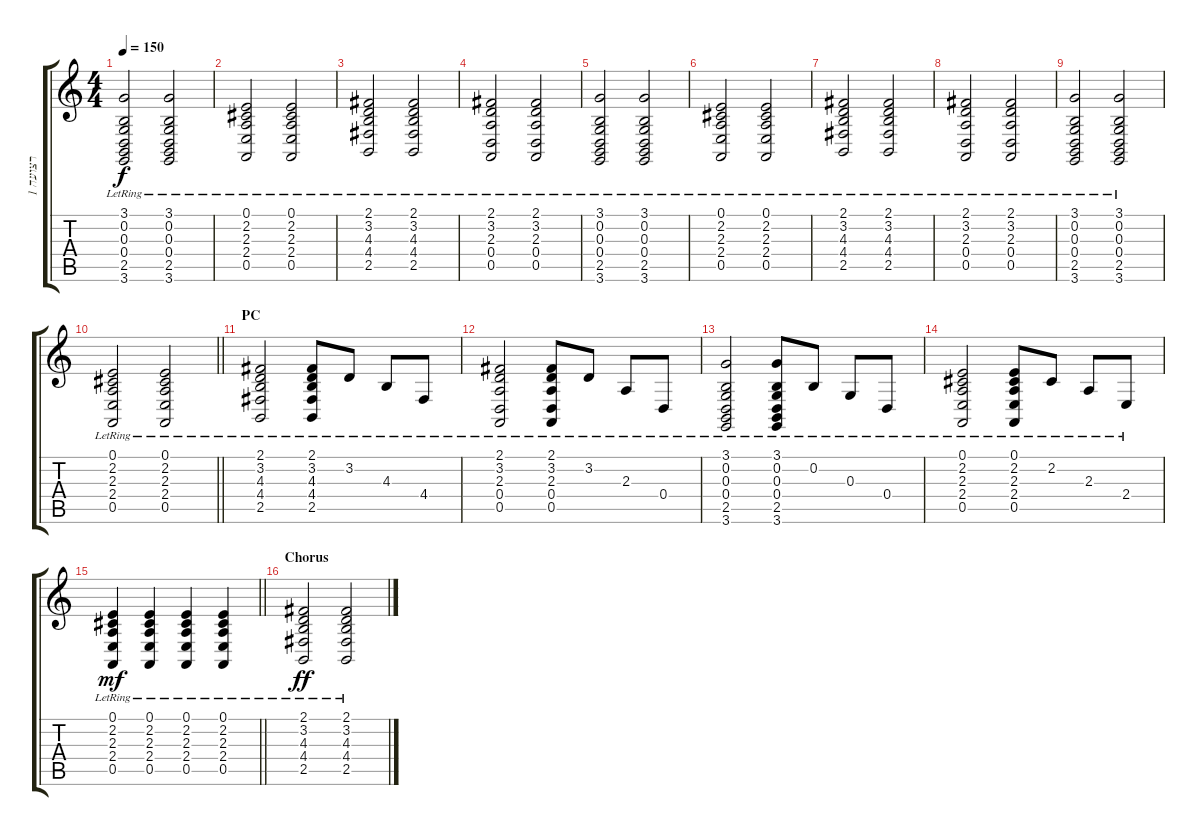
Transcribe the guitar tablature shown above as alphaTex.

\track ("רצועה 1" "רצועה 1") {instrument acousticgrandpiano}
\staff {score tabs}
\tuning (E4 B3 G3 D3 A2 E2) {hide}
\ts (4 4)
\tempo 150
\clef g2
\ks c
(3.1{lr} 0.2{lr} 0.3{lr} 0.4{lr} 2.5{lr} 3.6{lr}).2{dy f} (3.1{lr} 0.2{lr} 0.3{lr} 0.4{lr} 2.5{lr} 3.6{lr}).2 |
(0.1{lr} 2.2{lr} 2.3{lr} 2.4{lr} 0.5{lr}).2 (0.1{lr} 2.2{lr} 2.3{lr} 2.4{lr} 0.5{lr}).2 |
(2.1{lr} 3.2{lr} 4.3{lr} 4.4{lr} 2.5{lr}).2 (2.1{lr} 3.2{lr} 4.3{lr} 4.4{lr} 2.5{lr}).2 |
(2.1{lr} 3.2{lr} 2.3{lr} 0.4{lr} 0.5{lr}).2 (2.1{lr} 3.2{lr} 2.3{lr} 0.4{lr} 0.5{lr}).2 |
(3.1{lr} 0.2{lr} 0.3{lr} 0.4{lr} 2.5{lr} 3.6{lr}).2 (3.1{lr} 0.2{lr} 0.3{lr} 0.4{lr} 2.5{lr} 3.6{lr}).2 |
(0.1{lr} 2.2{lr} 2.3{lr} 2.4{lr} 0.5{lr}).2 (0.1{lr} 2.2{lr} 2.3{lr} 2.4{lr} 0.5{lr}).2 |
(2.1{lr} 3.2{lr} 4.3{lr} 4.4{lr} 2.5{lr}).2 (2.1{lr} 3.2{lr} 4.3{lr} 4.4{lr} 2.5{lr}).2 |
(2.1{lr} 3.2{lr} 2.3{lr} 0.4{lr} 0.5{lr}).2 (2.1{lr} 3.2{lr} 2.3{lr} 0.4{lr} 0.5{lr}).2 |
(3.1{lr} 0.2{lr} 0.3{lr} 0.4{lr} 2.5{lr} 3.6{lr}).2 (3.1{lr} 0.2{lr} 0.3{lr} 0.4{lr} 2.5{lr} 3.6{lr}).2 |
\barLineRight lightlight
(0.1{lr} 2.2{lr} 2.3{lr} 2.4{lr} 0.5{lr}).2 (0.1{lr} 2.2{lr} 2.3{lr} 2.4{lr} 0.5{lr}).2 |
\section ("" "PC")
(2.1{lr} 3.2{lr} 4.3{lr} 4.4{lr} 2.5{lr}).2 (2.1{lr} 3.2{lr} 4.3{lr} 4.4{lr} 2.5{lr}).8 3.2{lr}.8 4.3{lr}.8 4.4{lr}.8 |
(2.1{lr} 3.2{lr} 2.3{lr} 0.4{lr} 0.5{lr}).2 (2.1{lr} 3.2{lr} 2.3{lr} 0.4{lr} 0.5{lr}).8 3.2{lr}.8 2.3{lr}.8 0.4{lr}.8 |
(3.1{lr} 0.2{lr} 0.3{lr} 0.4{lr} 2.5{lr} 3.6{lr}).2 (3.1{lr} 0.2{lr} 0.3{lr} 0.4{lr} 2.5{lr} 3.6{lr}).8 0.2{lr}.8 0.3{lr}.8 0.4{lr}.8 |
(0.1{lr} 2.2{lr} 2.3{lr} 2.4{lr} 0.5{lr}).2 (0.1{lr} 2.2{lr} 2.3{lr} 2.4{lr} 0.5{lr}).8 2.2{lr}.8 2.3{lr}.8 2.4{lr}.8 |
\barLineRight lightlight
(0.1{lr} 2.2{lr} 2.3{lr} 2.4{lr} 0.5{lr}).4{dy mf} (0.1{lr} 2.2{lr} 2.3{lr} 2.4{lr} 0.5{lr}).4 (0.1{lr} 2.2{lr} 2.3{lr} 2.4{lr} 0.5{lr}).4 (0.1{lr} 2.2{lr} 2.3{lr} 2.4{lr} 0.5{lr}).4 |
\section ("" "Chorus")
(2.1{lr} 3.2{lr} 4.3{lr} 4.4{lr} 2.5{lr}).2{dy ff} (2.1{lr} 3.2{lr} 4.3{lr} 4.4{lr} 2.5{lr}).2
